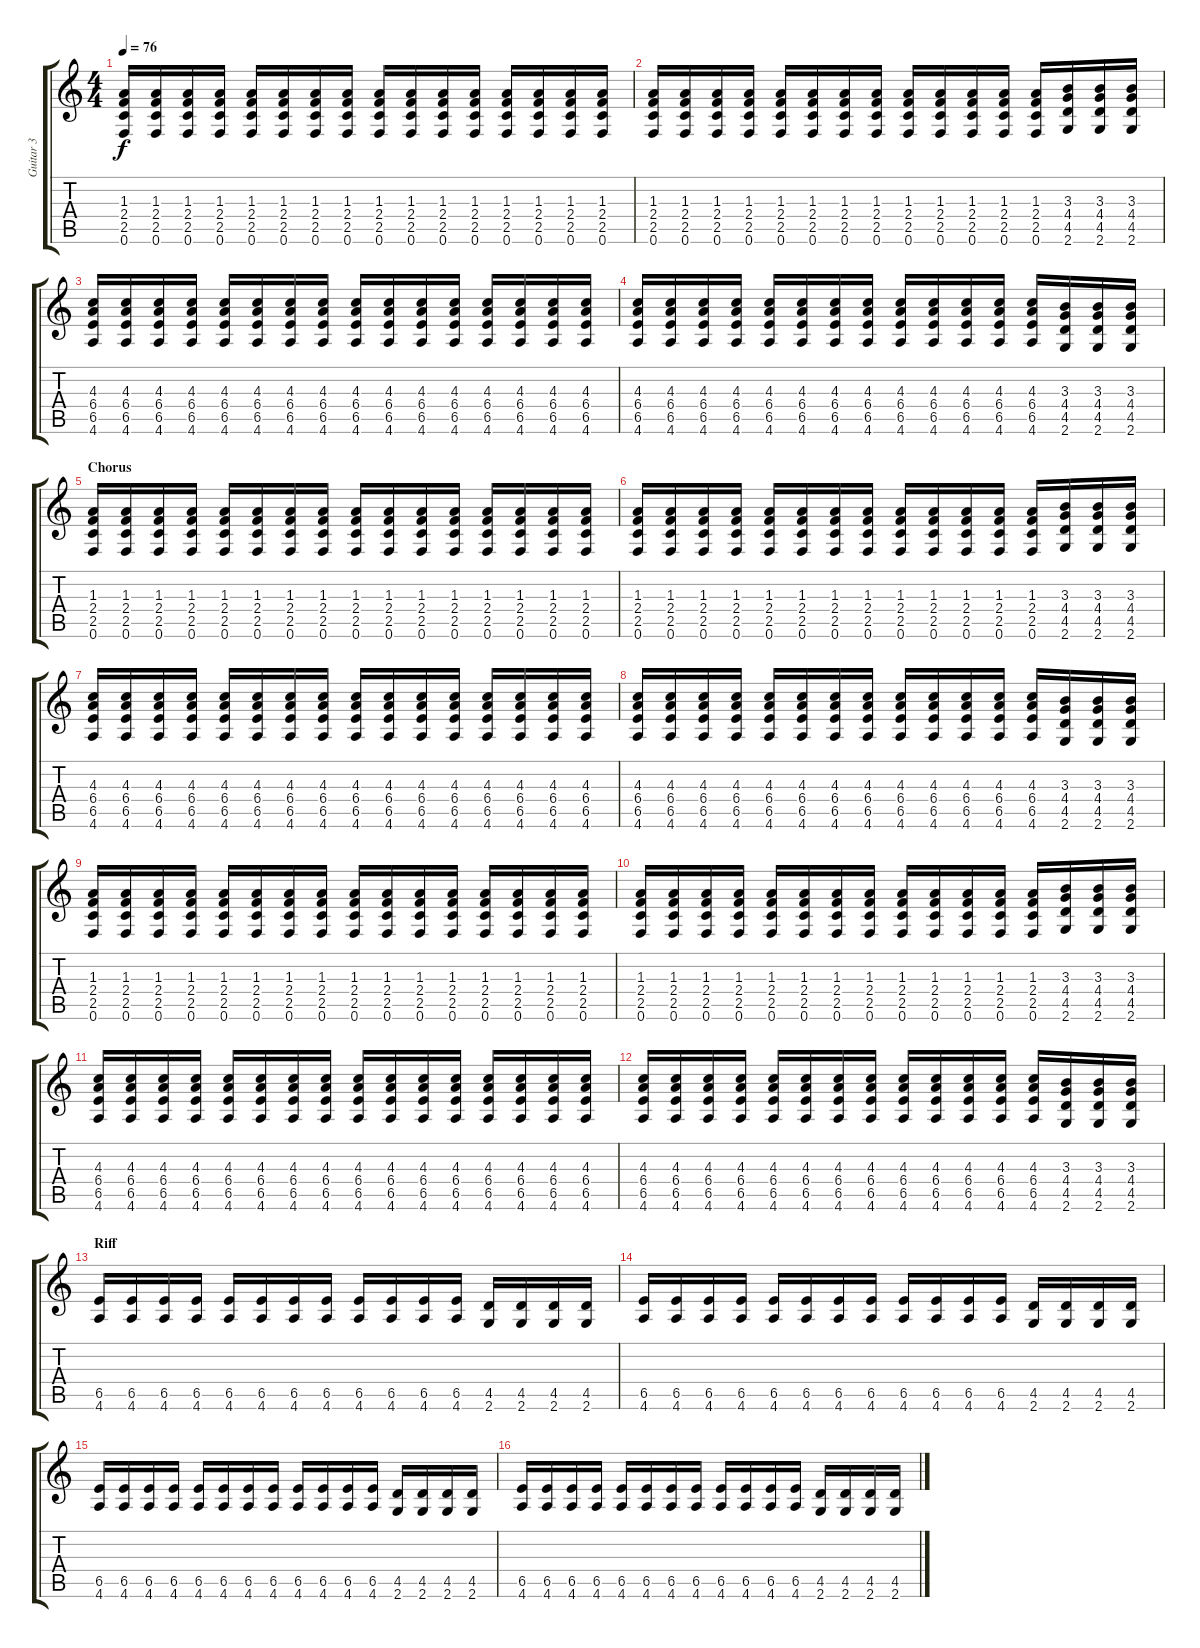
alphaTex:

\track ("Guitar 3" "Guitar 3") {instrument electricguitarjazz}
\staff {score tabs}
\tuning (C4 C4 Ab3 Eb3 Bb2 F2) {hide}
\ts (4 4)
\tempo 76
\clef g2
\ks c
(1.3 2.4 2.5 0.6).16{dy f} (1.3 2.4 2.5 0.6).16 (1.3 2.4 2.5 0.6).16 (1.3 2.4 2.5 0.6).16 (1.3 2.4 2.5 0.6).16 (1.3 2.4 2.5 0.6).16 (1.3 2.4 2.5 0.6).16 (1.3 2.4 2.5 0.6).16 (1.3 2.4 2.5 0.6).16 (1.3 2.4 2.5 0.6).16 (1.3 2.4 2.5 0.6).16 (1.3 2.4 2.5 0.6).16 (1.3 2.4 2.5 0.6).16 (1.3 2.4 2.5 0.6).16 (1.3 2.4 2.5 0.6).16 (1.3 2.4 2.5 0.6).16 |
(1.3 2.4 2.5 0.6).16 (1.3 2.4 2.5 0.6).16 (1.3 2.4 2.5 0.6).16 (1.3 2.4 2.5 0.6).16 (1.3 2.4 2.5 0.6).16 (1.3 2.4 2.5 0.6).16 (1.3 2.4 2.5 0.6).16 (1.3 2.4 2.5 0.6).16 (1.3 2.4 2.5 0.6).16 (1.3 2.4 2.5 0.6).16 (1.3 2.4 2.5 0.6).16 (1.3 2.4 2.5 0.6).16 (1.3 2.4 2.5 0.6).16 (3.3 4.4 4.5 2.6).16 (3.3 4.4 4.5 2.6).16 (3.3 4.4 4.5 2.6).16 |
(4.3 6.4 6.5 4.6).16 (4.3 6.4 6.5 4.6).16 (4.3 6.4 6.5 4.6).16 (4.3 6.4 6.5 4.6).16 (4.3 6.4 6.5 4.6).16 (4.3 6.4 6.5 4.6).16 (4.3 6.4 6.5 4.6).16 (4.3 6.4 6.5 4.6).16 (4.3 6.4 6.5 4.6).16 (4.3 6.4 6.5 4.6).16 (4.3 6.4 6.5 4.6).16 (4.3 6.4 6.5 4.6).16 (4.3 6.4 6.5 4.6).16 (4.3 6.4 6.5 4.6).16 (4.3 6.4 6.5 4.6).16 (4.3 6.4 6.5 4.6).16 |
(4.3 6.4 6.5 4.6).16 (4.3 6.4 6.5 4.6).16 (4.3 6.4 6.5 4.6).16 (4.3 6.4 6.5 4.6).16 (4.3 6.4 6.5 4.6).16 (4.3 6.4 6.5 4.6).16 (4.3 6.4 6.5 4.6).16 (4.3 6.4 6.5 4.6).16 (4.3 6.4 6.5 4.6).16 (4.3 6.4 6.5 4.6).16 (4.3 6.4 6.5 4.6).16 (4.3 6.4 6.5 4.6).16 (4.3 6.4 6.5 4.6).16 (3.3 4.4 4.5 2.6).16 (3.3 4.4 4.5 2.6).16 (3.3 4.4 4.5 2.6).16 |
\section ("" "Chorus")
(1.3 2.4 2.5 0.6).16 (1.3 2.4 2.5 0.6).16 (1.3 2.4 2.5 0.6).16 (1.3 2.4 2.5 0.6).16 (1.3 2.4 2.5 0.6).16 (1.3 2.4 2.5 0.6).16 (1.3 2.4 2.5 0.6).16 (1.3 2.4 2.5 0.6).16 (1.3 2.4 2.5 0.6).16 (1.3 2.4 2.5 0.6).16 (1.3 2.4 2.5 0.6).16 (1.3 2.4 2.5 0.6).16 (1.3 2.4 2.5 0.6).16 (1.3 2.4 2.5 0.6).16 (1.3 2.4 2.5 0.6).16 (1.3 2.4 2.5 0.6).16 |
(1.3 2.4 2.5 0.6).16 (1.3 2.4 2.5 0.6).16 (1.3 2.4 2.5 0.6).16 (1.3 2.4 2.5 0.6).16 (1.3 2.4 2.5 0.6).16 (1.3 2.4 2.5 0.6).16 (1.3 2.4 2.5 0.6).16 (1.3 2.4 2.5 0.6).16 (1.3 2.4 2.5 0.6).16 (1.3 2.4 2.5 0.6).16 (1.3 2.4 2.5 0.6).16 (1.3 2.4 2.5 0.6).16 (1.3 2.4 2.5 0.6).16 (3.3 4.4 4.5 2.6).16 (3.3 4.4 4.5 2.6).16 (3.3 4.4 4.5 2.6).16 |
(4.3 6.4 6.5 4.6).16 (4.3 6.4 6.5 4.6).16 (4.3 6.4 6.5 4.6).16 (4.3 6.4 6.5 4.6).16 (4.3 6.4 6.5 4.6).16 (4.3 6.4 6.5 4.6).16 (4.3 6.4 6.5 4.6).16 (4.3 6.4 6.5 4.6).16 (4.3 6.4 6.5 4.6).16 (4.3 6.4 6.5 4.6).16 (4.3 6.4 6.5 4.6).16 (4.3 6.4 6.5 4.6).16 (4.3 6.4 6.5 4.6).16 (4.3 6.4 6.5 4.6).16 (4.3 6.4 6.5 4.6).16 (4.3 6.4 6.5 4.6).16 |
(4.3 6.4 6.5 4.6).16 (4.3 6.4 6.5 4.6).16 (4.3 6.4 6.5 4.6).16 (4.3 6.4 6.5 4.6).16 (4.3 6.4 6.5 4.6).16 (4.3 6.4 6.5 4.6).16 (4.3 6.4 6.5 4.6).16 (4.3 6.4 6.5 4.6).16 (4.3 6.4 6.5 4.6).16 (4.3 6.4 6.5 4.6).16 (4.3 6.4 6.5 4.6).16 (4.3 6.4 6.5 4.6).16 (4.3 6.4 6.5 4.6).16 (3.3 4.4 4.5 2.6).16 (3.3 4.4 4.5 2.6).16 (3.3 4.4 4.5 2.6).16 |
(1.3 2.4 2.5 0.6).16 (1.3 2.4 2.5 0.6).16 (1.3 2.4 2.5 0.6).16 (1.3 2.4 2.5 0.6).16 (1.3 2.4 2.5 0.6).16 (1.3 2.4 2.5 0.6).16 (1.3 2.4 2.5 0.6).16 (1.3 2.4 2.5 0.6).16 (1.3 2.4 2.5 0.6).16 (1.3 2.4 2.5 0.6).16 (1.3 2.4 2.5 0.6).16 (1.3 2.4 2.5 0.6).16 (1.3 2.4 2.5 0.6).16 (1.3 2.4 2.5 0.6).16 (1.3 2.4 2.5 0.6).16 (1.3 2.4 2.5 0.6).16 |
(1.3 2.4 2.5 0.6).16 (1.3 2.4 2.5 0.6).16 (1.3 2.4 2.5 0.6).16 (1.3 2.4 2.5 0.6).16 (1.3 2.4 2.5 0.6).16 (1.3 2.4 2.5 0.6).16 (1.3 2.4 2.5 0.6).16 (1.3 2.4 2.5 0.6).16 (1.3 2.4 2.5 0.6).16 (1.3 2.4 2.5 0.6).16 (1.3 2.4 2.5 0.6).16 (1.3 2.4 2.5 0.6).16 (1.3 2.4 2.5 0.6).16 (3.3 4.4 4.5 2.6).16 (3.3 4.4 4.5 2.6).16 (3.3 4.4 4.5 2.6).16 |
(4.3 6.4 6.5 4.6).16 (4.3 6.4 6.5 4.6).16 (4.3 6.4 6.5 4.6).16 (4.3 6.4 6.5 4.6).16 (4.3 6.4 6.5 4.6).16 (4.3 6.4 6.5 4.6).16 (4.3 6.4 6.5 4.6).16 (4.3 6.4 6.5 4.6).16 (4.3 6.4 6.5 4.6).16 (4.3 6.4 6.5 4.6).16 (4.3 6.4 6.5 4.6).16 (4.3 6.4 6.5 4.6).16 (4.3 6.4 6.5 4.6).16 (4.3 6.4 6.5 4.6).16 (4.3 6.4 6.5 4.6).16 (4.3 6.4 6.5 4.6).16 |
(4.3 6.4 6.5 4.6).16 (4.3 6.4 6.5 4.6).16 (4.3 6.4 6.5 4.6).16 (4.3 6.4 6.5 4.6).16 (4.3 6.4 6.5 4.6).16 (4.3 6.4 6.5 4.6).16 (4.3 6.4 6.5 4.6).16 (4.3 6.4 6.5 4.6).16 (4.3 6.4 6.5 4.6).16 (4.3 6.4 6.5 4.6).16 (4.3 6.4 6.5 4.6).16 (4.3 6.4 6.5 4.6).16 (4.3 6.4 6.5 4.6).16 (3.3 4.4 4.5 2.6).16 (3.3 4.4 4.5 2.6).16 (3.3 4.4 4.5 2.6).16 |
\section ("" "Riff")
(6.5 4.6).16 (6.5 4.6).16 (6.5 4.6).16 (6.5 4.6).16 (6.5 4.6).16 (6.5 4.6).16 (6.5 4.6).16 (6.5 4.6).16 (6.5 4.6).16 (6.5 4.6).16 (6.5 4.6).16 (6.5 4.6).16 (4.5 2.6).16 (4.5 2.6).16 (4.5 2.6).16 (4.5 2.6).16 |
(6.5 4.6).16 (6.5 4.6).16 (6.5 4.6).16 (6.5 4.6).16 (6.5 4.6).16 (6.5 4.6).16 (6.5 4.6).16 (6.5 4.6).16 (6.5 4.6).16 (6.5 4.6).16 (6.5 4.6).16 (6.5 4.6).16 (4.5 2.6).16 (4.5 2.6).16 (4.5 2.6).16 (4.5 2.6).16 |
(6.5 4.6).16 (6.5 4.6).16 (6.5 4.6).16 (6.5 4.6).16 (6.5 4.6).16 (6.5 4.6).16 (6.5 4.6).16 (6.5 4.6).16 (6.5 4.6).16 (6.5 4.6).16 (6.5 4.6).16 (6.5 4.6).16 (4.5 2.6).16 (4.5 2.6).16 (4.5 2.6).16 (4.5 2.6).16 |
(6.5 4.6).16 (6.5 4.6).16 (6.5 4.6).16 (6.5 4.6).16 (6.5 4.6).16 (6.5 4.6).16 (6.5 4.6).16 (6.5 4.6).16 (6.5 4.6).16 (6.5 4.6).16 (6.5 4.6).16 (6.5 4.6).16 (4.5 2.6).16 (4.5 2.6).16 (4.5 2.6).16 (4.5 2.6).16
